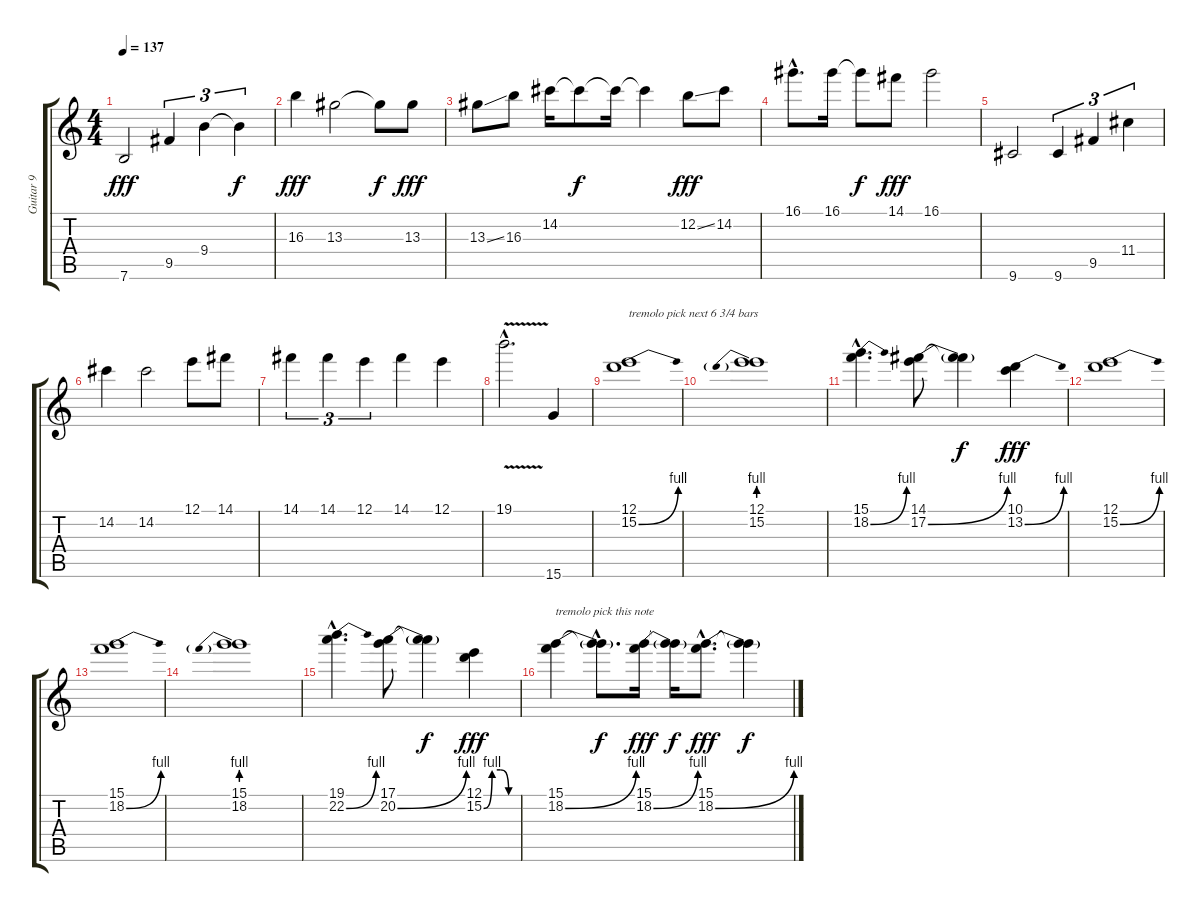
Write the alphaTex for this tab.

\track ("Guitar 9" "Guitar 9") {instrument distortionguitar}
\staff {score tabs}
\tuning (E4 B3 G3 D3 A2 E2) {hide}
\ts (4 4)
\tempo 137
\clef g2
\ks c
7.6.2{dy fff} 9.5.4{tu (3 2)} 9.4.4{tu (3 2)} 9.4{t}.4{tu (3 2) dy f} |
16.3.4{dy fff} 13.3.2 13.3{t}.8{dy f} 13.3.8{dy fff} |
13.3{ss}.8 16.3.8 14.2.16 14.2{t}.8{dy f} 14.2{t}.16 14.2{t}.4 12.2{ss}.8{dy fff} 14.2.8 |
16.1{hac}.8{d} 16.1.16 16.1{t}.8{dy f} 14.1.8{dy fff} 16.1.2 |
9.6.2 9.6.4{tu (3 2)} 9.5.4{tu (3 2)} 11.4.4{tu (3 2)} |
14.2.4 14.2.2 12.1.8 14.1.8 |
14.1.4{tu (3 2)} 14.1.4{tu (3 2)} 12.1.4{tu (3 2)} 14.1.4 12.1.4 |
19.1{v hac}.2{d} 15.6.4 |
(12.1 15.2{be (bend 0 0 60 4)}).1{txt "tremolo pick next 6 3/4 bars"} |
(12.1 15.2{be (prebend 0 4 60 4)}).1 |
(15.1{hac} 18.2{be (bend 0 0 60 4) hac}).4{d} (14.1 17.2{be (bend 0 0 60 4)}).8 (14.1{t} 17.2{t}).4{dy f} (10.1 13.2{be (bend 0 0 60 4)}).4{dy fff} |
(12.1 15.2{be (bend 0 0 60 4)}).1 |
(15.1 18.2{be (bend 0 0 60 4)}).1 |
(15.1 18.2{be (prebend 0 4 60 4)}).1 |
(19.1{hac} 22.2{be (bend 0 0 60 4) hac}).4{d} (17.1 20.2{be (bend 0 0 60 4)}).8 (17.1{t} 20.2{t}).4{dy f} (12.1 15.2{be (custom 0 0 15 4 30 4 45 0 60 0)}).4{dy fff} |
(15.1 18.2{be (bend 0 0 60 4)}).4{txt "tremolo pick this note"} (15.1{hac t} 18.2{hac t}).8{d dy f} (15.1 18.2{be (bend 0 0 60 4)}).16{dy fff} (15.1{t} 18.2{t}).16{dy f} (15.1{hac} 18.2{be (bend 0 0 60 4) hac}).8{d dy fff} (15.1{t} 18.2{t}).4{dy f}
